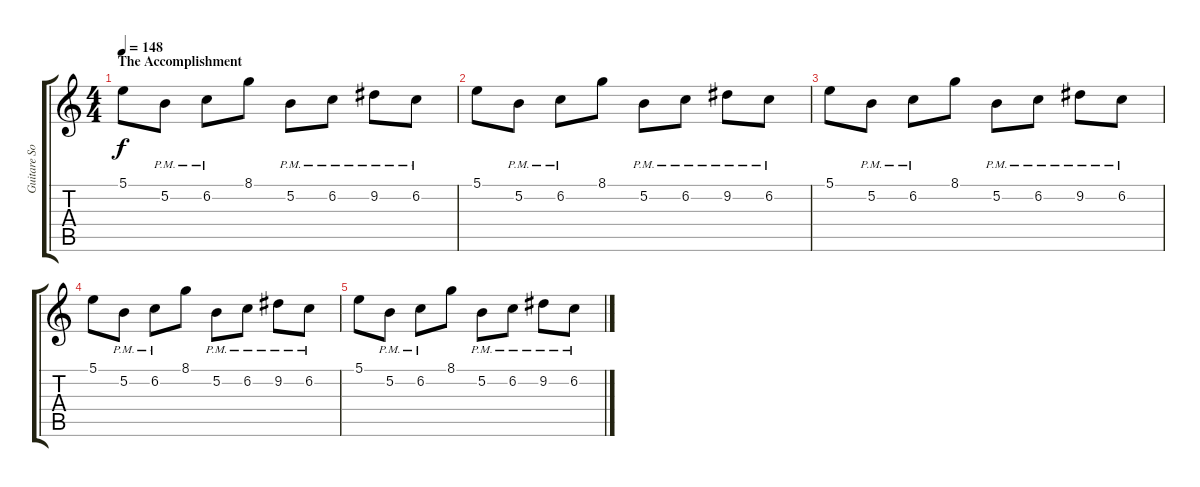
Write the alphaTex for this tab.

\track ("Guitare Solo" "Guitare So") {instrument distortionguitar}
\staff {score tabs}
\tuning (B3 Gb3 D3 A2 E2 B1) {hide}
\ts (4 4)
\section ("" "The Accomplishment")
\tempo 148
\clef g2
\ks c
5.1.8{dy f volume 0} 5.2{pm}.8 6.2{pm}.8 8.1.8 5.2{pm}.8 6.2{pm}.8 9.2{pm}.8 6.2{pm}.8 |
5.1.8 5.2{pm}.8 6.2{pm}.8 8.1.8 5.2{pm}.8 6.2{pm}.8 9.2{pm}.8 6.2{pm}.8 |
5.1.8 5.2{pm}.8 6.2{pm}.8 8.1.8 5.2{pm}.8 6.2{pm}.8 9.2{pm}.8 6.2{pm}.8 |
5.1.8 5.2{pm}.8 6.2{pm}.8 8.1.8 5.2{pm}.8 6.2{pm}.8 9.2{pm}.8 6.2{pm}.8 |
5.1.8 5.2{pm}.8 6.2{pm}.8 8.1.8 5.2{pm}.8 6.2{pm}.8 9.2{pm}.8 6.2{pm}.8
